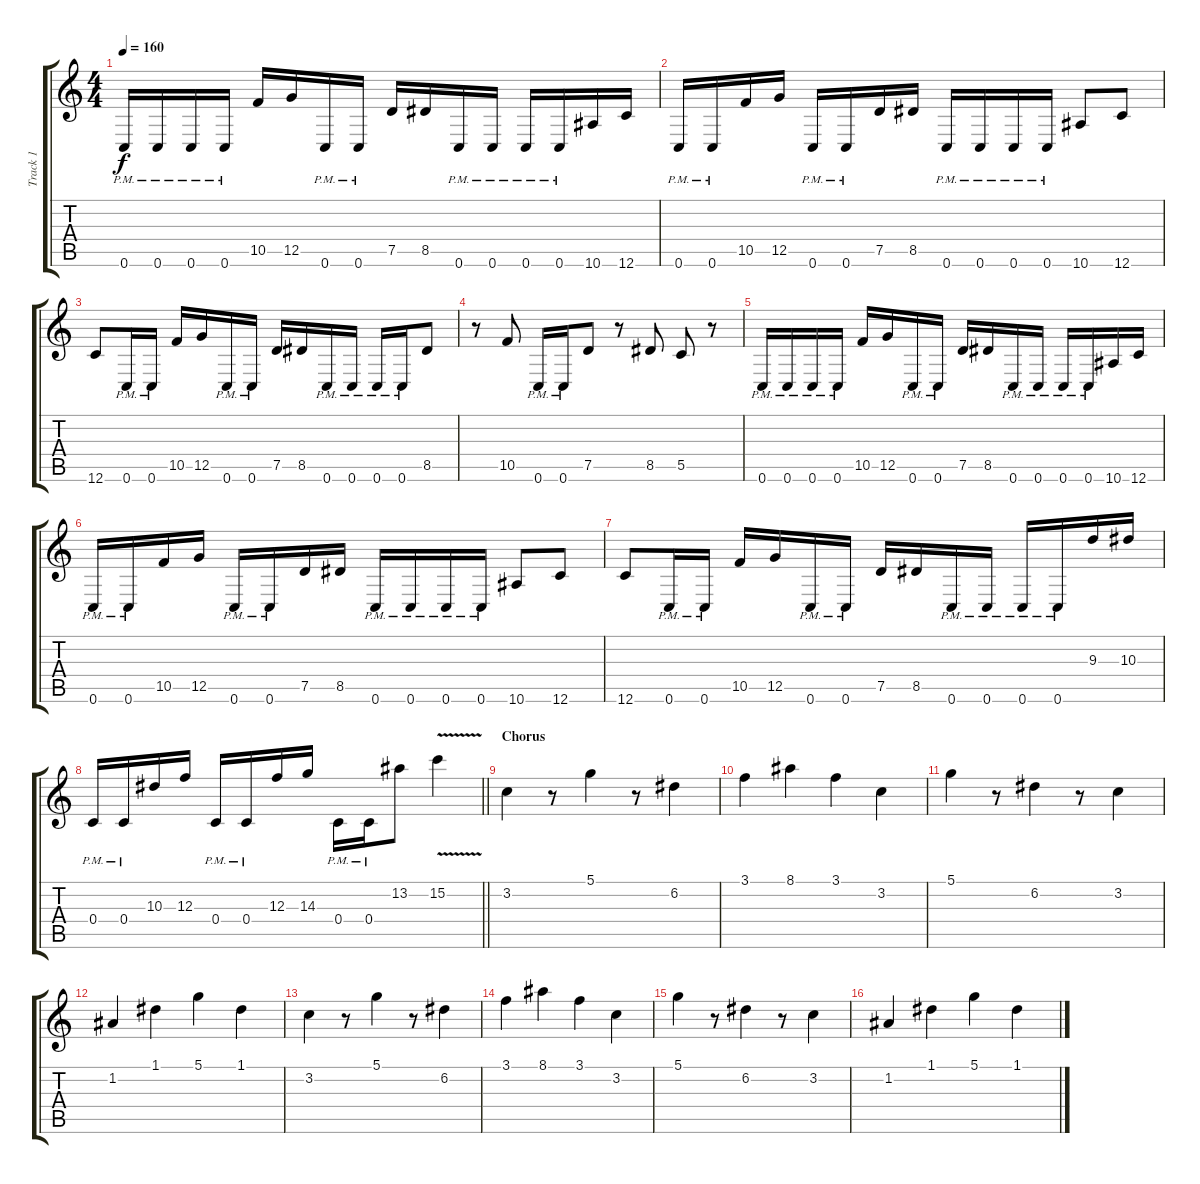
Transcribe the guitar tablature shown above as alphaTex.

\track ("Track 1" "Track 1") {instrument distortionguitar}
\staff {score tabs}
\tuning (D4 A3 F3 C3 G2 C2) {hide}
\ts (4 4)
\tempo 160
\clef g2
\ks c
0.6{pm}.16{dy f} 0.6{pm}.16 0.6{pm}.16 0.6{pm}.16 10.5.16 12.5.16 0.6{pm}.16 0.6{pm}.16 7.5.16 8.5.16 0.6{pm}.16 0.6{pm}.16 0.6{pm}.16 0.6{pm}.16 10.6.16 12.6.16 |
0.6{pm}.16 0.6{pm}.16 10.5.16 12.5.16 0.6{pm}.16 0.6{pm}.16 7.5.16 8.5.16 0.6{pm}.16 0.6{pm}.16 0.6{pm}.16 0.6{pm}.16 10.6.8 12.6.8 |
12.6.8 0.6{pm}.16 0.6{pm}.16 10.5.16 12.5.16 0.6{pm}.16 0.6{pm}.16 7.5.16 8.5.16 0.6{pm}.16 0.6{pm}.16 0.6{pm}.16 0.6{pm}.16 8.5.8 |
r.8 10.5.8 0.6{pm}.16 0.6{pm}.16 7.5.8 r.8 8.5.8 5.5.8 r.8 |
0.6{pm}.16 0.6{pm}.16 0.6{pm}.16 0.6{pm}.16 10.5.16 12.5.16 0.6{pm}.16 0.6{pm}.16 7.5.16 8.5.16 0.6{pm}.16 0.6{pm}.16 0.6{pm}.16 0.6{pm}.16 10.6.16 12.6.16 |
0.6{pm}.16 0.6{pm}.16 10.5.16 12.5.16 0.6{pm}.16 0.6{pm}.16 7.5.16 8.5.16 0.6{pm}.16 0.6{pm}.16 0.6{pm}.16 0.6{pm}.16 10.6.8 12.6.8 |
12.6.8 0.6{pm}.16 0.6{pm}.16 10.5.16 12.5.16 0.6{pm}.16 0.6{pm}.16 7.5.16 8.5.16 0.6{pm}.16 0.6{pm}.16 0.6{pm}.16 0.6{pm}.16 9.3.16 10.3.16 |
\barLineRight lightlight
0.4{pm}.16 0.4{pm}.16 10.3.16 12.3.16 0.4{pm}.16 0.4{pm}.16 12.3.16 14.3.16 0.4{pm}.16 0.4{pm}.16 13.2.8 15.2{v}.4 |
\section ("" "Chorus")
3.2.4 r.8 5.1.4 r.8 6.2.4 |
3.1.4 8.1.4 3.1.4 3.2.4 |
5.1.4 r.8 6.2.4 r.8 3.2.4 |
1.2.4 1.1.4 5.1.4 1.1.4 |
3.2.4 r.8 5.1.4 r.8 6.2.4 |
3.1.4 8.1.4 3.1.4 3.2.4 |
5.1.4 r.8 6.2.4 r.8 3.2.4 |
1.2.4 1.1.4 5.1.4 1.1.4
